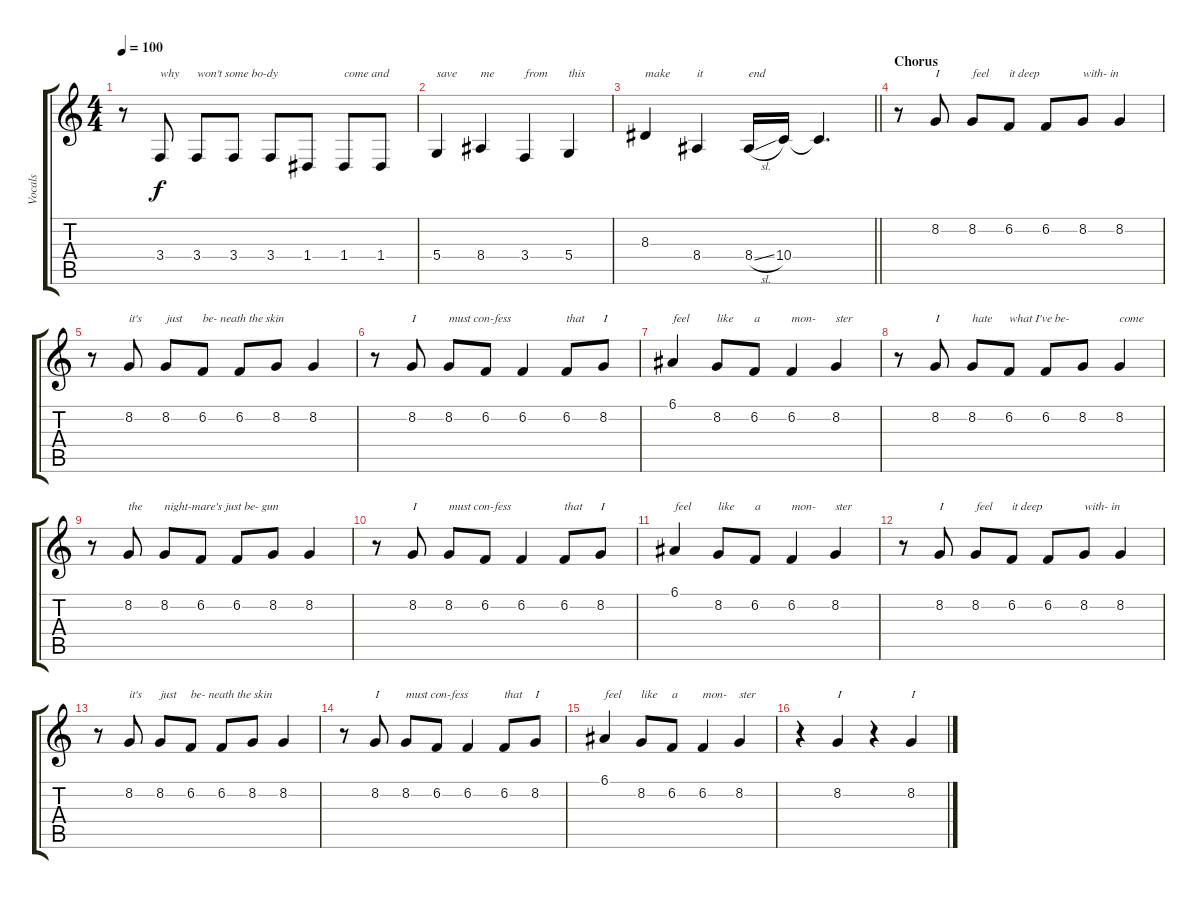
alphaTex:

\track ("Vocals" "Vocals") {instrument lead2sawtooth}
\staff {score tabs}
\tuning (E4 B3 G3 D3 A2 E2) {hide}
\ts (4 4)
\tempo 100
\clef g2
\ks c
r.8{dy f} 3.4.8{txt "why"} 3.4.8{txt "won't some bo-dy"} 3.4.8 3.4.8 1.4.8 1.4.8{txt "come and"} 1.4.8 |
5.4.4{txt "save"} 8.4.4{txt "me"} 3.4.4{txt "from"} 5.4.4{txt "this"} |
\barLineRight lightlight
8.3.4{txt "make"} 8.4.4{txt "it"} 8.4{sl}.16{txt "end"} 10.4.16 10.4{t}.4{d} |
\section ("" "Chorus")
r.8 8.2.8{txt "I"} 8.2.8{txt "feel"} 6.2.8{txt "it deep"} 6.2.8 8.2.8{txt "with- in"} 8.2.4 |
r.8 8.2.8{txt "it's"} 8.2.8{txt "just"} 6.2.8{txt "be- neath the skin"} 6.2.8 8.2.8 8.2.4 |
r.8 8.2.8{txt "I"} 8.2.8{txt "must con-fess"} 6.2.8 6.2.4 6.2.8{txt "that"} 8.2.8{txt "I"} |
6.1.4{txt "feel"} 8.2.8{txt "like"} 6.2.8{txt "a"} 6.2.4{txt "mon-"} 8.2.4{txt "ster"} |
r.8 8.2.8{txt "I"} 8.2.8{txt "hate"} 6.2.8{txt "what I've be-"} 6.2.8 8.2.8 8.2.4{txt "come"} |
r.8 8.2.8{txt "the"} 8.2.8{txt "night-mare's just be- gun"} 6.2.8 6.2.8 8.2.8 8.2.4 |
r.8 8.2.8{txt "I"} 8.2.8{txt "must con-fess"} 6.2.8 6.2.4 6.2.8{txt "that"} 8.2.8{txt "I"} |
6.1.4{txt "feel"} 8.2.8{txt "like"} 6.2.8{txt "a"} 6.2.4{txt "mon-"} 8.2.4{txt "ster"} |
r.8 8.2.8{txt "I"} 8.2.8{txt "feel"} 6.2.8{txt "it deep"} 6.2.8 8.2.8{txt "with- in"} 8.2.4 |
r.8 8.2.8{txt "it's"} 8.2.8{txt "just"} 6.2.8{txt "be- neath the skin"} 6.2.8 8.2.8 8.2.4 |
r.8 8.2.8{txt "I"} 8.2.8{txt "must con-fess"} 6.2.8 6.2.4 6.2.8{txt "that"} 8.2.8{txt "I"} |
6.1.4{txt "feel"} 8.2.8{txt "like"} 6.2.8{txt "a"} 6.2.4{txt "mon-"} 8.2.4{txt "ster"} |
r.4 8.2.4{txt "I"} r.4 8.2.4{txt "I"}
